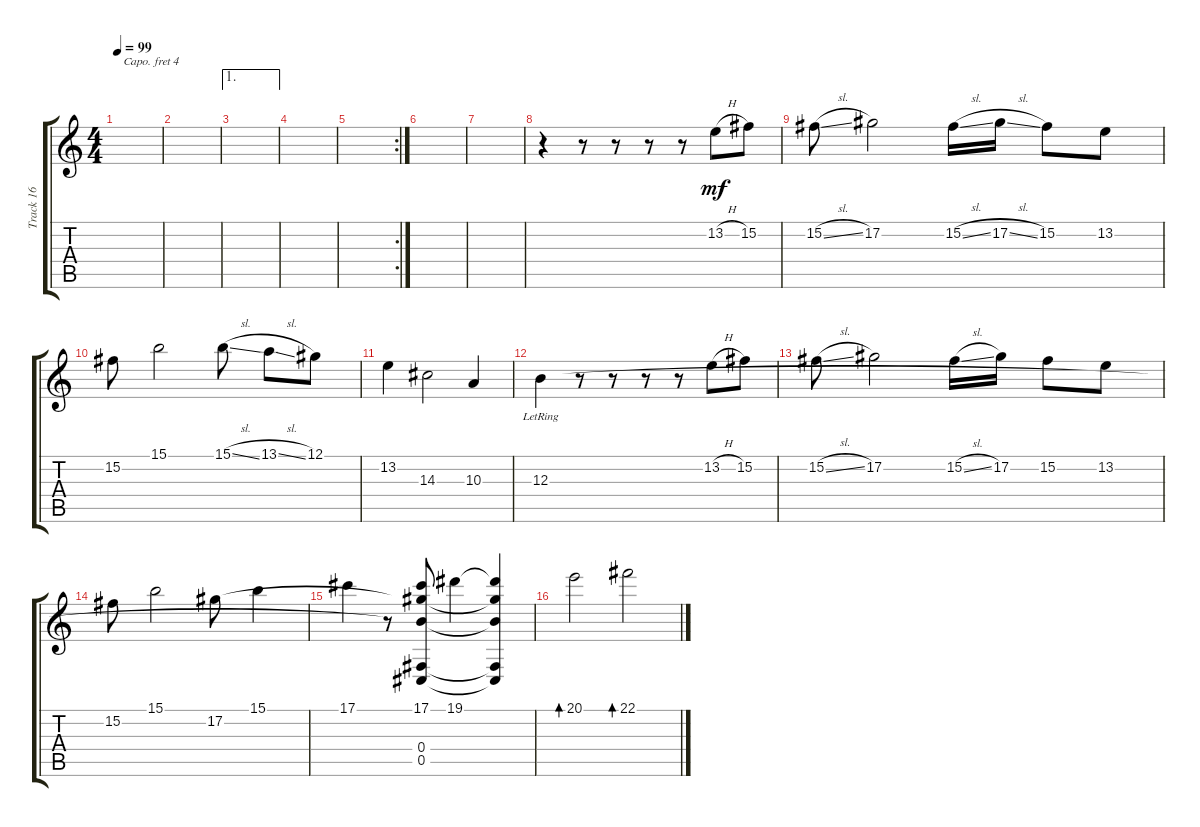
\track ("Track 16" "Track 16") {instrument pad5bowed}
\staff {score tabs}
\capo 4
\tuning (E4 B3 G3 D3 A2 E2) {hide}
\ts (4 4)
\tempo 99
\clef g2
\ks c
|
|
\ae 1
|
|
\rc 2
|
|
|
r.4 r.8 r.8 r.8 r.8 13.2{h}.8{dy mf} 15.2.8 |
15.2{sl}.8 17.2.2 15.2{sl}.16 17.2{sl}.16 15.2.8 13.2.8 |
15.2.8 15.1.2 15.1{sl}.8 13.1{sl}.8 12.1.8 |
13.2.4 14.3.2 10.3.4 |
12.3{lr}.4 r.8 r.8 r.8 r.8 13.2{h}.8 15.2.8 |
15.2{sl}.8 17.2.2 15.2{sl}.16 17.2.16 15.2.8 13.2.8 |
15.2.8 15.1.2 17.2.8 15.1.4 |
17.1.4 r.8 (17.1 17.2{t} 12.3{t} 0.4 0.5).8 19.1.4 (19.1{t} 17.2{t} 12.3{t} 0.4{t} 0.5{t}).4 |
20.1.2{bd 60} 22.1.2{bd 60}
